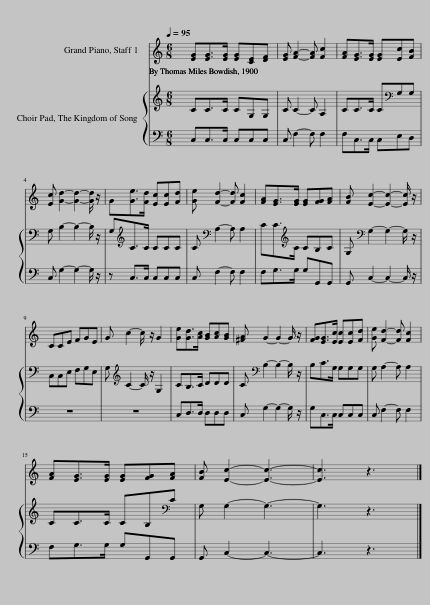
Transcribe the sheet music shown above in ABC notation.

X:1
%%score 1 { 2 | 3 }
L:1/8
Q:1/4=95
M:6/8
I:linebreak $
K:C
V:1 treble
V:2 treble
V:3 bass
V:1
 [EG][EG]>[EG] [EG][CE][DF] | [EG] [FA]2- [FA] [Fc]2 | [FA][EG]>[EG] [EG][Ec][FB] |$ [Ec] [Gd]2- [Gd]2- [Gd]/ z/ | G[Ge]>[Fd] [Ec][Ec][Fd] | %5
 [Ge] [Fd]2- [Fd] [Fc]2 | [FA][EG]>[EG] [EG][FG][FA] | [FB] [Ec]2- [Ec]2- [Ec]/ z/ |$ CCE FGE | G c2- c/ z/ G2 | %10
 [Ge][Gd]>[Ac] [GB][Ac][GB] | [^FA] G2- G2- G/ z/ | [FG][EG]>[Ec] [Ec][Ec][Fd] | [Ge] [Fd]2- [Fd] [Fc]2 |$ [FA][EG]>[EG] [EG][FG][FA] | %15
 [FB] [Ec]2- [Ec]3- | [Ec]3 z3 |] %17
V:2
 CC>C CG,G, | C C2- C A,2 | CC>C C[K:bass]G,G, |$ G, B,2- B,2- B,/ z/ | G,[K:treble]C>C CCC | %5
 C[K:bass] A,2- A, A,2 | CC>[K:treble]C CB,C | G,[K:bass] G,2- G,2- G,/ z/ |$ C,C,E, F,G,E, | G,[K:treble] C2- C/ z/ G,2 | %10
 CB,>C DDD | C[K:bass] B,2- B,2- B,/ z/ | B,C>G, G,G,G, | G, A,2- A, A,2 |$ CC>C CB,[K:bass]C | %15
 G, G,2- G,3- | G,3 z3 |] %17
V:3
 C,C,>C, C,C,C, | C, F,2- F, F,2 | F,C,>C, C,E,D, |$ C, G,2- G,2- G,/ z/ | z C,>C, C,C,C, | %5
 C, F,2- F, F,2 | F,G,>G, G,G,,G,, | G,, C,2- C,2- C,/ z/ |$ z6 | z6 | %10
 C,D,>D, D,D,D, | C, G,2- G,2- G,/ z/ | G,C,>C, C,C,C, | C, F,2- F, F,2 |$ F,G,>G, G,G,,G,, | %15
 G,, C,2- C,3- | C,3 z3 |] %17
